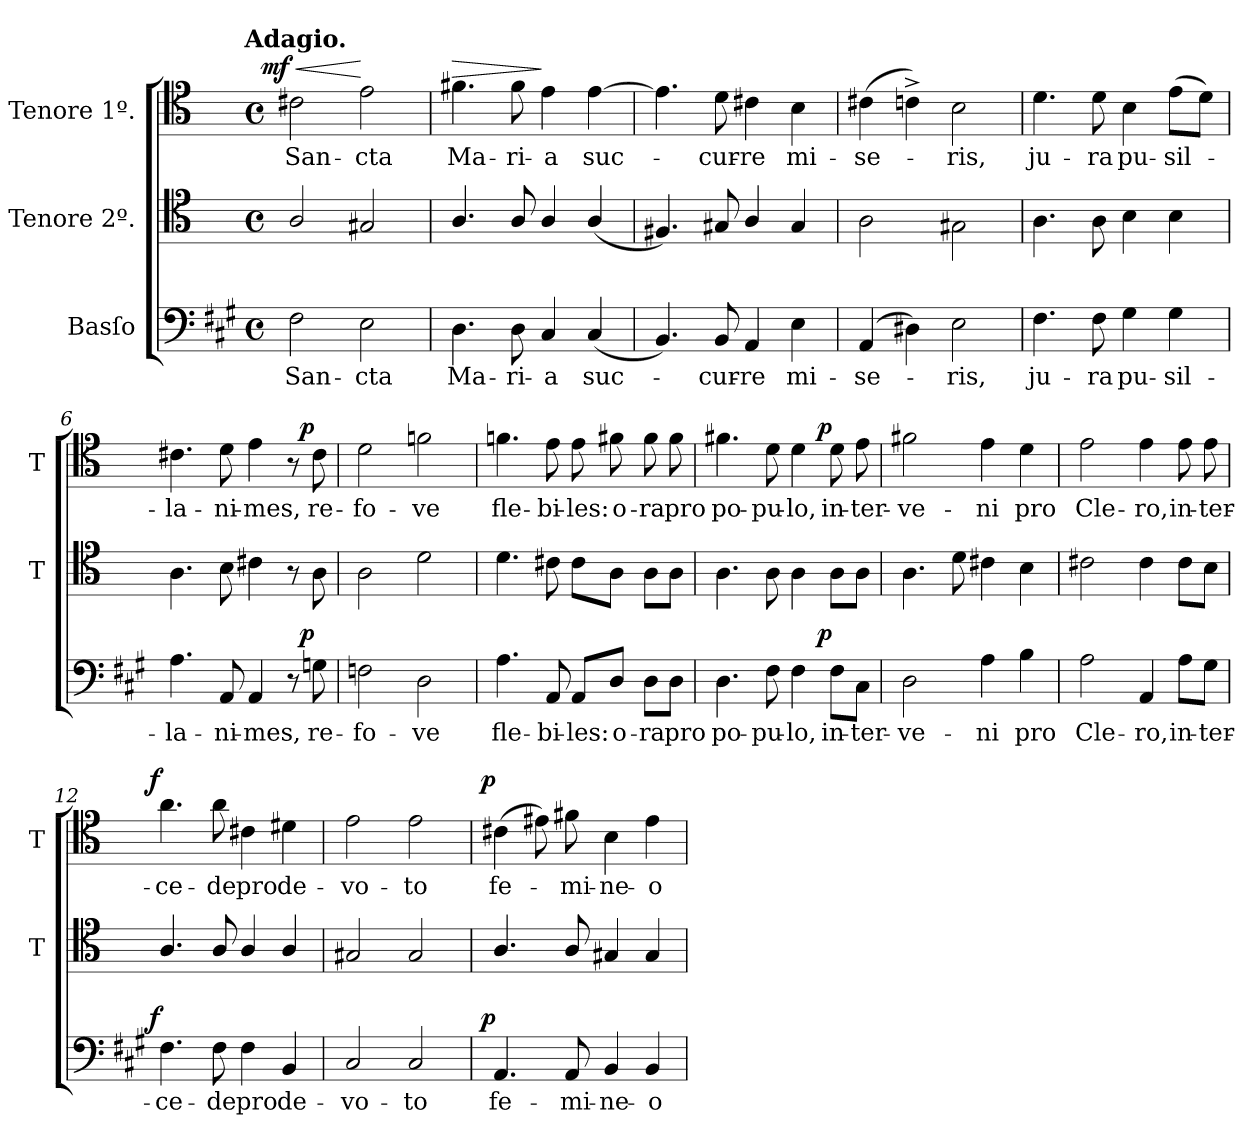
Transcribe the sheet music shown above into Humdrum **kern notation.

**kern	**text	**dynam	**kern	**kern	**text	**dynam
*part3	*part3	*part3	*part2	*part1	*part1	*part1
*staff3	*staff3	*staff3	*staff2	*staff1	*staff1	*staff1
*I"Basſo	*	*	*I"Tenore 2º.	*I"Tenore 1º.	*	*
*	*	*	*I'T	*I'T	*	*
*clefF4	*	*	*clefC4	*clefC4	*	*
*k[f#c#g#]	*	*	*	*	*	*
!!LO:TX:omd:t=Adagio.
*M4/4	*	*	*M4/4	*M4/4	*	*
*met(c)	*	*	*met(c)	*met(c)	*	*
=1	=1	=1	=1	=1	=1	=1
!	!	!	!	!	!	!LO:HP:a
!	!	!	!	!	!	!LO:DY:n=1:a:rj
2F#\	San-	.	2A/	2c#\	San-	< mf
2E\	-cta	.	2G#/	2e\	-cta	[
=2	=2	=2	=2	=2	=2	=2
!	!	!	!	!	!	!LO:HP:a
4.D\	Ma-	.	4.A/	4.f#\	Ma-	>
8D\	-ri-	.	8A/	8f#\	-ri-	.
4C#/	-a	.	4A/	4e\	-a	]
(4C#/	suc-	.	(4A/	[4e\	suc-	.
=3	=3	=3	=3	=3	=3	=3
4.BB/)	.	.	4.F#/)	4.e\]	.	.
8BB/	-cur-	.	8G#/	8d\	-cur-	.
4AA/	-re	.	4A/	4c#\	-re	.
4E\	mi-	.	4G#/	4B\	mi-	.
=4	=4	=4	=4	=4	=4	=4
(4AA/	-se-	.	2A\	(4c#\	-se-	.
4D#X\)	.	.	.	4cn^\)	.	.
2E\	-ris,	.	2G#\	2B\	-ris,	.
=5	=5	=5	=5	=5	=5	=5
4.F#\	ju-	.	4.A\	4.d\	ju-	.
8F#\	-ra	.	8A\	8d\	-ra	.
4G#\	pu-	.	4B\	4B\	pu-	.
4G#\	-sil-	.	4B\	(8e\L	-sil-	.
.	.	.	.	8d\J)	.	.
=6	=6	=6	=6	=6	=6	=6
4.A\	-la-	.	4.A\	4.c#\	-la-	.
8AA/	-ni-	.	8B\	8d\	-ni-	.
4AA/	-mes,	.	4c#\	4e\	-mes,	.
8r	.	.	8r	8r	.	.
!	!	!LO:DY:a:rj	!	!	!	!LO:DY:a:rj
8Gn\	re-	p	8A\	8c#\	re-	p
=7	=7	=7	=7	=7	=7	=7
2Fn\	-fo-	.	2A\	2d\	-fo-	.
2D\	-ve	.	2d\	2fn\	-ve	.
=8	=8	=8	=8	=8	=8	=8
4.A\	fle-	.	4.d\	4.fn\	fle-	.
8AA/	-bi-	.	8c#\	8e\	-bi-	.
8AA/L	-les:	.	8c#\L	8e\	-les:	.
!	!	!LO:DY:a:rj	!	!	!	!LO:DY:a:rj
8D/J	o-	for.	8A\J	8f#X\	o-	for.
8D\L	-ra	.	8A\L	8f#\	-ra	.
8D\J	pro	.	8A\J	8f#\	pro	.
=9	=9	=9	=9	=9	=9	=9
4.D\	po-	.	4.A\	4.f#\	po-	.
8F#\	-pu-	.	8A\	8d\	-pu-	.
4F#\	-lo,	.	4A\	4d\	-lo,	.
!	!	!LO:DY:a:rj	!	!	!	!LO:DY:a:rj
8F#\L	in-	p	8A\L	8d\	in-	p
8C#\J	-ter-	.	8A\J	8e\	-ter-	.
=10	=10	=10	=10	=10	=10	=10
2D\	-ve-	.	4.A\	2f#\	-ve-	.
.	.	.	8d\	.	.	.
4A\	-ni	.	4c#\	4e\	-ni	.
4B\	pro	.	4B\	4d\	pro	.
=11	=11	=11	=11	=11	=11	=11
2A\	Cle-	.	2c#\	2e\	Cle-	.
4AA/	-ro,	.	4c#\	4e\	-ro,	.
8A\L	in-	.	8c#\L	8e\	in-	.
8G#\J	-ter-	.	8B\J	8e\	-ter-	.
=12	=12	=12	=12	=12	=12	=12
!	!	!LO:DY:a:rj	!	!	!	!LO:DY:a:rj
4.F#\	-ce-	f	4.A/	4.a\	-ce-	f
8F#\	-de	.	8A/	8a\	-de	.
4F#\	pro	.	4A/	4c#\	pro	.
4BB/	de-	.	4A/	4d#X\	de-	.
=13	=13	=13	=13	=13	=13	=13
2C#/	-vo-	.	2G#/	2e\	-vo-	.
2C#/	-to	.	2G#/	2e\	-to	.
=14	=14	=14	=14	=14	=14	=14
!	!	!LO:DY:a:rj	!	!	!	!LO:DY:a:rj
4.AA/	fe-	p	4.A/	(4c#\	fe-	p
.	.	.	.	8e#X\)	.	.
8AA/	-mi-	.	8A/	8f#\	-mi-	.
4BB/	-ne-	.	4G#/	4B\	-ne-	.
4BB/	-o	.	4G#/	4e#\	-o	.
=	=	=	=	=	=	=
*-	*-	*-	*-	*-	*-	*-
